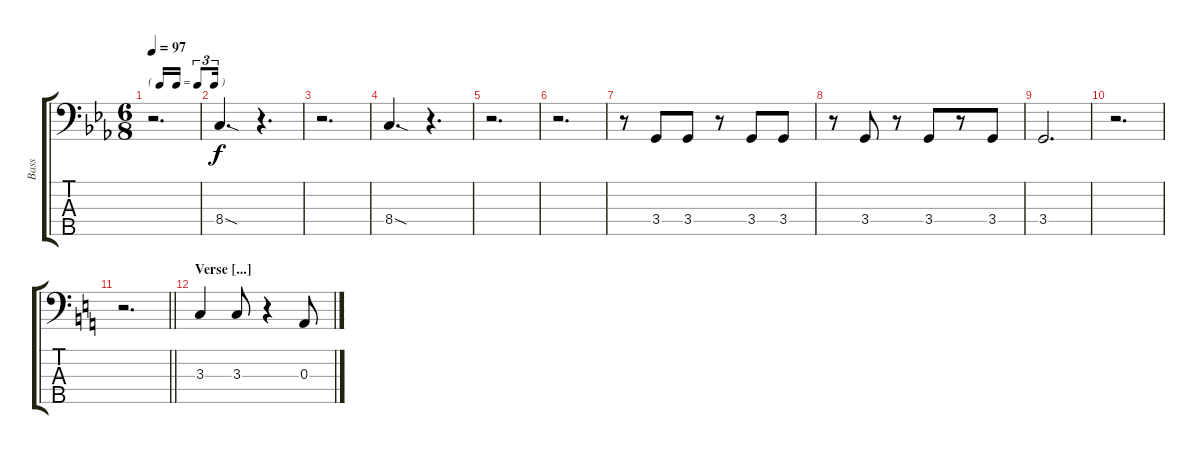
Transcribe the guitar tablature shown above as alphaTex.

\track ("Bass" "Bass") {instrument electricbassfinger}
\staff {score tabs}
\tuning (G2 D2 A1 E1 B0) {hide}
\ts (6 8)
\tf triplet16th
\tempo 97
\clef f4
\ks cminor
r.2{d dy f} |
8.4{sod}.4{d} r.4{d} |
r.2{d} |
8.4{sod}.4{d} r.4{d} |
r.2{d} |
r.2{d} |
r.8 3.4.8 3.4.8 r.8 3.4.8 3.4.8 |
r.8 3.4.8 r.8 3.4.8 r.8 3.4.8 |
3.4.2{d} |
r.2{d} |
\barLineRight lightlight
\ks c
r.2{d} |
\section ("" "Verse [...]")
3.3.4 3.3.8 r.4 0.3.8
